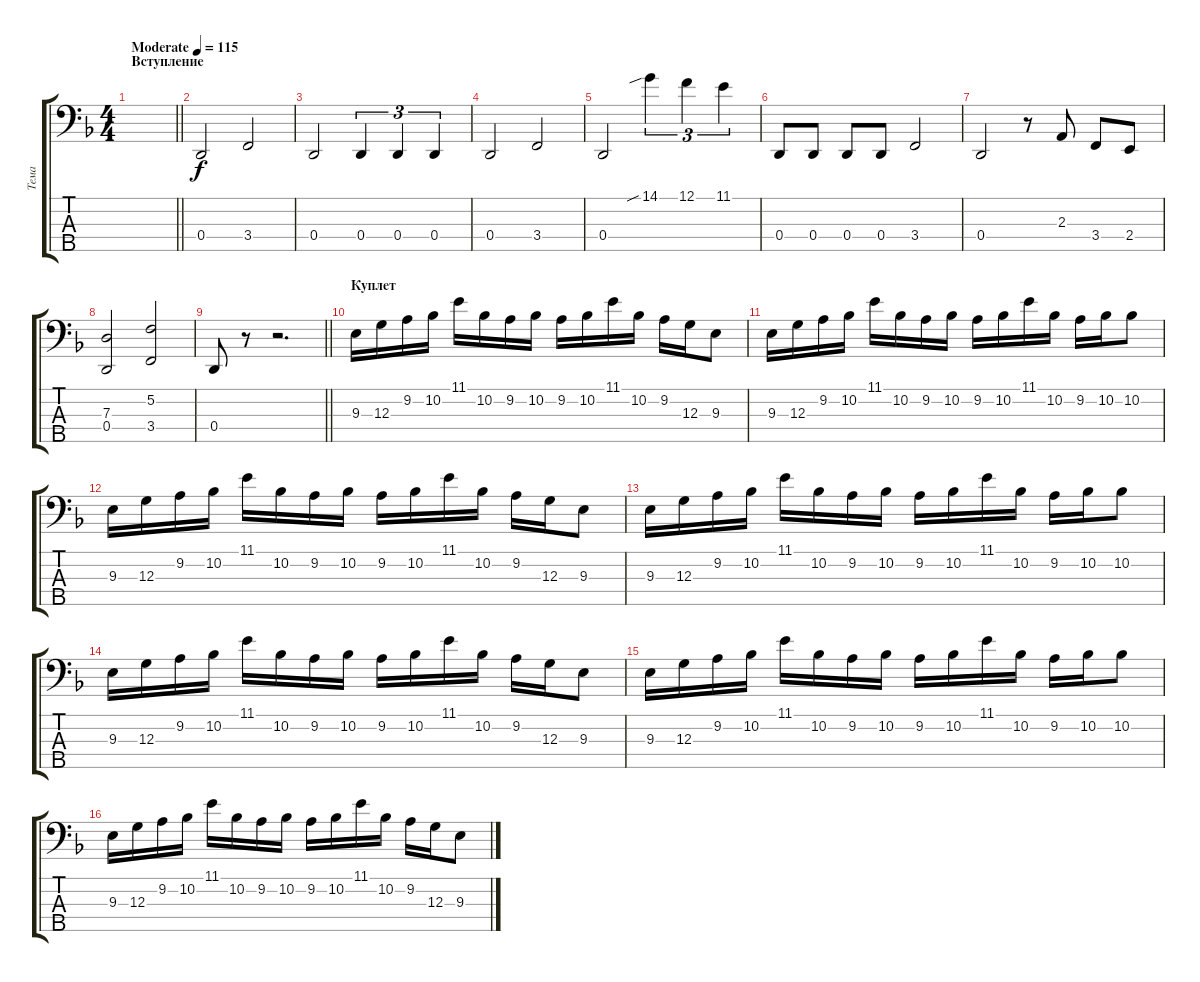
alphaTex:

\track ("Тема" "Тема") {instrument electricbasspick}
\staff {score tabs}
\tuning (F2 C2 G1 D1 A0) {hide}
\ts (4 4)
\section ("" "Вступление")
\tempo (115 "Moderate")
\clef f4
\barLineRight lightlight
\ks dminor
|
0.4.2 3.4.2 |
0.4.2 0.4.4{tu (3 2)} 0.4.4{tu (3 2)} 0.4.4{tu (3 2)} |
0.4.2 3.4.2 |
0.4.2 14.1{sib}.4{tu (3 2)} 12.1.4{tu (3 2)} 11.1.4{tu (3 2)} |
0.4.8 0.4.8 0.4.8 0.4.8 3.4.2 |
0.4.2 r.8 2.3.8 3.4.8 2.4.8 |
(7.3 0.4).2 (5.2 3.4).2 |
\barLineRight lightlight
0.4.8 r.8 r.2{d} |
\section ("" "Куплет ")
9.3.16 12.3.16 9.2.16 10.2.16 11.1.16 10.2.16 9.2.16 10.2.16 9.2.16 10.2.16 11.1.16 10.2.16 9.2.16 12.3.16 9.3.8 |
9.3.16 12.3.16 9.2.16 10.2.16 11.1.16 10.2.16 9.2.16 10.2.16 9.2.16 10.2.16 11.1.16 10.2.16 9.2.16 10.2.16 10.2.8 |
9.3.16 12.3.16 9.2.16 10.2.16 11.1.16 10.2.16 9.2.16 10.2.16 9.2.16 10.2.16 11.1.16 10.2.16 9.2.16 12.3.16 9.3.8 |
9.3.16 12.3.16 9.2.16 10.2.16 11.1.16 10.2.16 9.2.16 10.2.16 9.2.16 10.2.16 11.1.16 10.2.16 9.2.16 10.2.16 10.2.8 |
9.3.16 12.3.16 9.2.16 10.2.16 11.1.16 10.2.16 9.2.16 10.2.16 9.2.16 10.2.16 11.1.16 10.2.16 9.2.16 12.3.16 9.3.8 |
9.3.16 12.3.16 9.2.16 10.2.16 11.1.16 10.2.16 9.2.16 10.2.16 9.2.16 10.2.16 11.1.16 10.2.16 9.2.16 10.2.16 10.2.8 |
9.3.16 12.3.16 9.2.16 10.2.16 11.1.16 10.2.16 9.2.16 10.2.16 9.2.16 10.2.16 11.1.16 10.2.16 9.2.16 12.3.16 9.3.8
